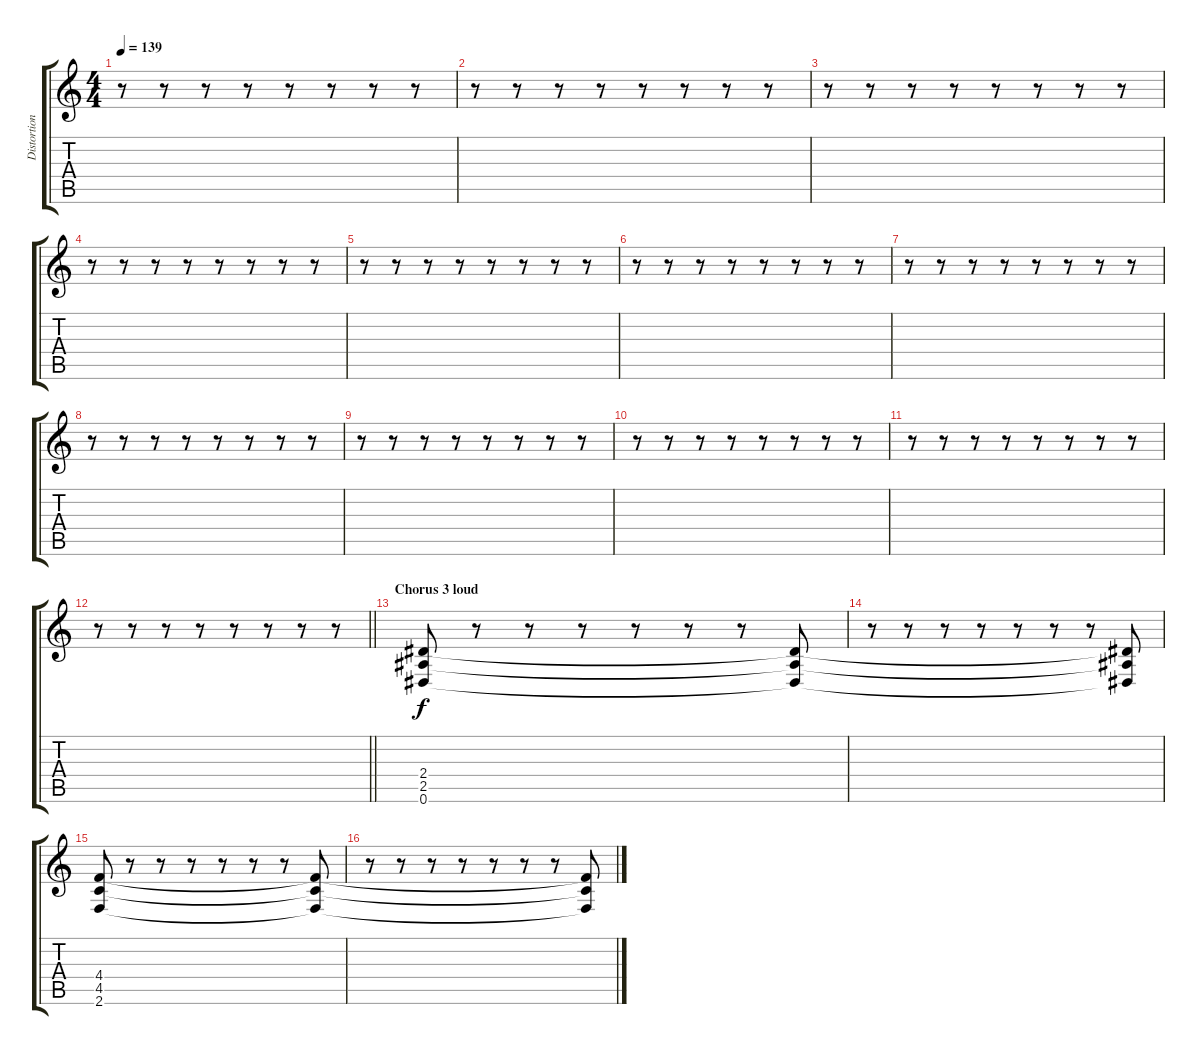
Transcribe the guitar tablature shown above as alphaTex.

\track ("Distortion" "Distortion") {instrument distortionguitar}
\staff {score tabs}
\tuning (Eb4 Bb3 Gb3 Db3 Ab2 Eb2) {hide}
\ts (4 4)
\tempo 139
\clef g2
\ks c
r.8{dy f} r.8 r.8 r.8 r.8 r.8 r.8 r.8 |
r.8 r.8 r.8 r.8 r.8 r.8 r.8 r.8 |
r.8 r.8 r.8 r.8 r.8 r.8 r.8 r.8 |
r.8 r.8 r.8 r.8 r.8 r.8 r.8 r.8 |
r.8 r.8 r.8 r.8 r.8 r.8 r.8 r.8 |
r.8 r.8 r.8 r.8 r.8 r.8 r.8 r.8 |
r.8 r.8 r.8 r.8 r.8 r.8 r.8 r.8 |
r.8 r.8 r.8 r.8 r.8 r.8 r.8 r.8 |
r.8 r.8 r.8 r.8 r.8 r.8 r.8 r.8 |
r.8 r.8 r.8 r.8 r.8 r.8 r.8 r.8 |
r.8 r.8 r.8 r.8 r.8 r.8 r.8 r.8 |
\barLineRight lightlight
r.8 r.8 r.8 r.8 r.8 r.8 r.8 r.8 |
\section ("" "Chorus 3 loud")
(2.4 2.5 0.6).8 r.8 r.8 r.8 r.8 r.8 r.8 (2.4{t} 2.5{t} 0.6{t}).8 |
r.8 r.8 r.8 r.8 r.8 r.8 r.8 (2.4{t} 2.5{t} 0.6{t}).8 |
(4.4 4.5 2.6).8 r.8 r.8 r.8 r.8 r.8 r.8 (4.4{t} 4.5{t} 2.6{t}).8 |
r.8 r.8 r.8 r.8 r.8 r.8 r.8 (4.4{t} 4.5{t} 2.6{t}).8
